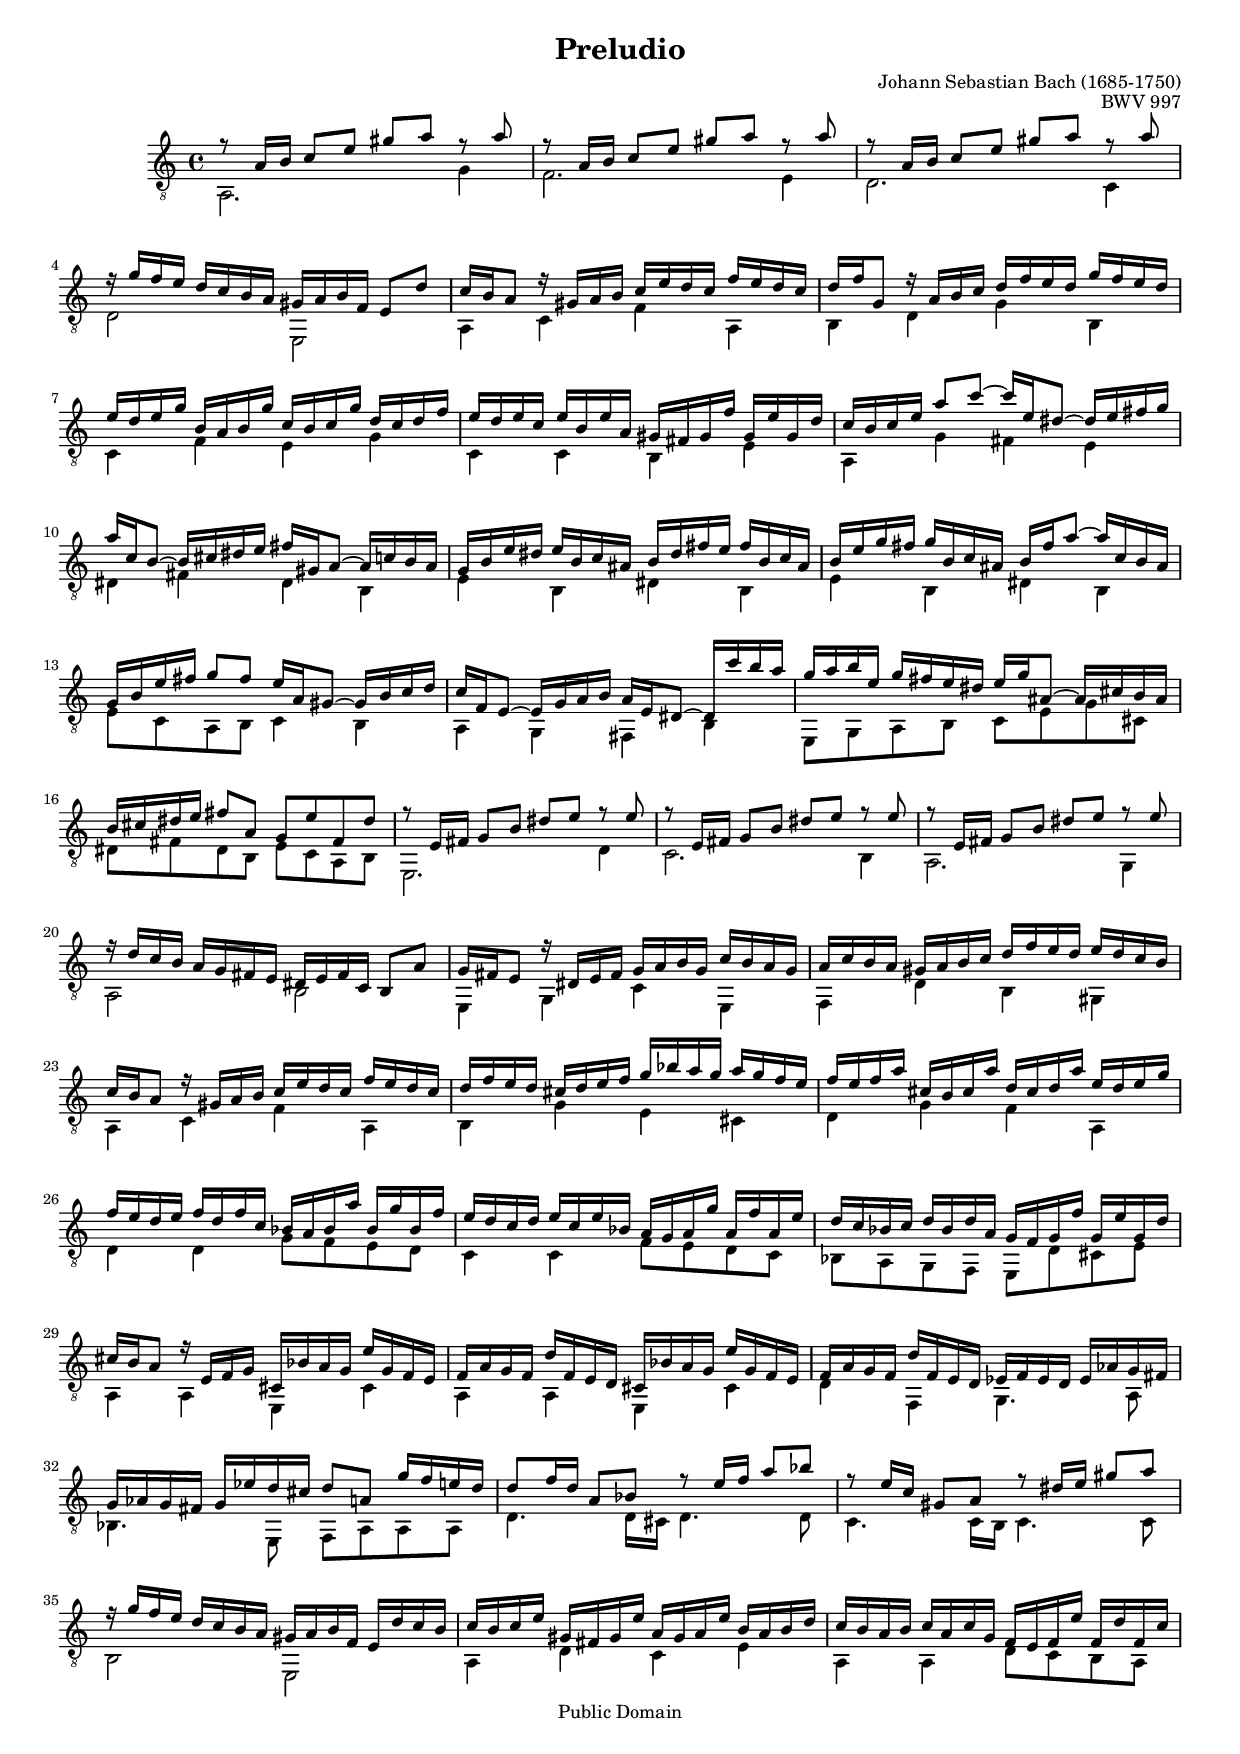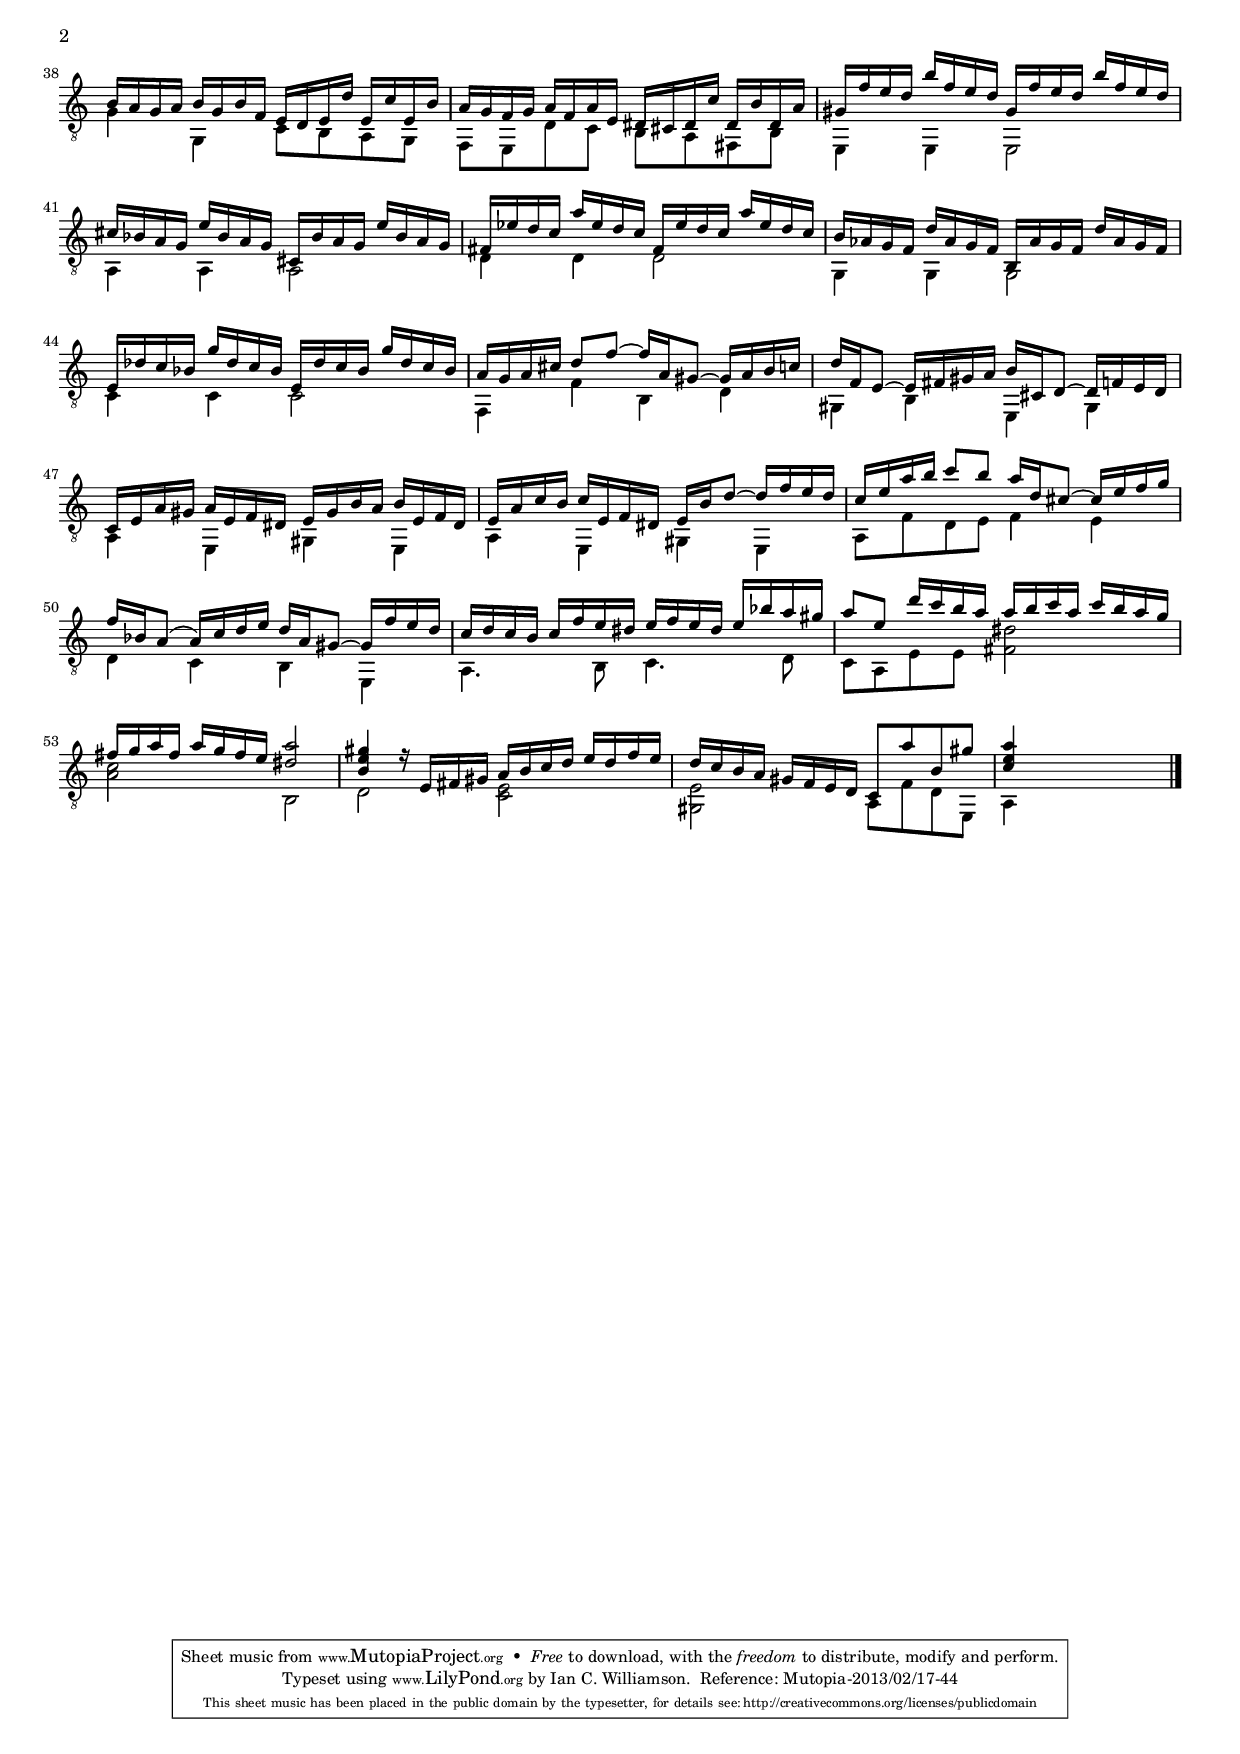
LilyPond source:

\header 
{
  title     =  "Preludio"
  opus      =  "BWV 997"
  composer  =  "Johann Sebastian Bach (1685-1750)"
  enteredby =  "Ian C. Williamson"

  % mutopia headers.
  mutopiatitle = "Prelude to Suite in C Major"
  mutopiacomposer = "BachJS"
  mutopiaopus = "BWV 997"
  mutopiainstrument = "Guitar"
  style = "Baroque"
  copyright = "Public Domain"
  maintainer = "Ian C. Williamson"
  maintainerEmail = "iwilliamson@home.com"
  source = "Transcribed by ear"
  
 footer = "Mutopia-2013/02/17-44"
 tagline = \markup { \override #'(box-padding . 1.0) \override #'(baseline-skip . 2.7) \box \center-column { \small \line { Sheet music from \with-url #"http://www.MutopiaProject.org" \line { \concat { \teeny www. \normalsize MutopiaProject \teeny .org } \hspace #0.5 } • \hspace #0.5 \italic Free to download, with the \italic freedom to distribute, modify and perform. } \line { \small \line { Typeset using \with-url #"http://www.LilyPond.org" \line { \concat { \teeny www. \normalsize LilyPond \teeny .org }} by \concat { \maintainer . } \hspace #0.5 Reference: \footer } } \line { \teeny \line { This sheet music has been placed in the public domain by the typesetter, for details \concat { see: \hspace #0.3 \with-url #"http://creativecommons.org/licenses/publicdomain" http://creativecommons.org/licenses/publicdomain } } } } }
}

\version "2.16.1"
#(set-global-staff-size 16)

global =  
{
  \key c \major
  \time 4/4
  \clef "treble_8"
}

melody =  \relative c'' \new Voice = "melody" 
{
   \global
   \voiceOne

   % 1
   r8 a16 b c8 e gis a r a |
   r8 a,16 b c8 e gis a r a |
   r8 a,16 b c8 e gis a r a |
   r16 g f e d c b a gis a b f e8 d' | 
   c16 b a8 r16 gis a b c e d c f e d c | 
   d f g,8  r16 a b c d f e d g f e d |
   e d e g b, a b g' c, b c g' d c d f |
   e d e c e b e a, gis fis gis f' gis, e' gis, d' |
   c16 b c e a8 c8 ~ c16 e,16 dis8 ~ dis16 e16 fis g |

   % 10
   a c, b8 ~ b16 cis16 dis e fis gis, a8 ~ a16 c16 b a |
   g b e dis e b c ais b dis fis e fis b, c ais |
   b e g fis g b, c ais b fis' a8 ~ a16 c,16 b ais |
   g b e fis g8 fis e16 a, gis8 ~ gis16 b16 c d |
   c f, e8 ~ e16 g16 a b a e dis8 ~ dis16 c''16 b a |
   g a b e, g fis e dis e g ais,8 ~ ais16 cis16 b ais |
   b cis dis e fis8 a, g e' fis, dis' |
   r8 e,16 fis g8 b dis e r e |
   r8 e,16 fis g8 b dis e r e |
   r8 e,16 fis g8 b dis e r e |

   % 20
   r16 d c b a g fis e dis e fis c b8 a' |
   g16 fis e8 r16 dis e fis g a b g c b a g |
   a c b a gis a b c d f e d e d c b |
   c b a8 r16 gis a b c e d c f e d c |
   d f e d cis d e f g bes a g a g f e |
   f e f a cis, b cis a' d, cis d a' e d e g |
   f e d e f d f c bes a bes a' bes, g' bes, f' |
   e d c d e c e bes a g a g' a, f' a, e' |
   d c bes c d bes d a g f g f' g, e' g, d' |
   cis b a8 r16 e f g cis, bes' a g e' g, f e |

   % 30
   f a g f d' f, e d cis bes' a g e' g, f e |
   f a g f d' f, e d ees f ees d ees aes g fis |
   g aes g fis g ees' d cis d8 a g'16 f e d |
   d8 f16 d a8 bes r e16 f a8 bes8 |
   r e,16 c gis8 a8 r dis16 e gis8 a |
   r16 g f e d c b a gis a b f e d' c b |
   c b c e gis, fis gis e' a, gis a e' b a b d |
   c b a b c a c g f e f e' f, d' f, c' |
   b a g a b g b f e d e d' e, c' e, b' |
   a g f g a f a e dis cis dis c' dis, b' dis, a' |

   % 40
   gis f' e d b' f e d gis, f' e d b' f e d |
   cis bes a g e' bes a g cis, bes' a g e' bes a g |
   fis ees' d c a' ees d c fis, ees' d c a' ees d c |
   b aes g f d' aes g f b, aes' g f d' aes g f |
   e des' c bes g' des c bes e, des' c bes g' des c bes |
   a g a cis d8 f ~ f16 a, gis8 ~ gis16 a b c |
   d f, e8 ~ e16 fis gis a b cis, d8 ~ d16 f e d |
   c e a gis a e f dis e gis b a b e, f dis |
   e a c b c e, f dis e b' d8 ~ d16 f e d |
   c e a b c8 b a16 d, cis8 ~ cis16 e f g |

   % 50
   f bes, a8(  a16) c d e d a gis8 ~ gis16 f' e d |
   c d c b c f e dis e f e dis e bes' a gis |
   a8 e d'16 c b a a b c a c b a g |
   fis g a fis a g fis e <dis a'>2 |
   <b e gis>4 r16 e, fis gis a b c d e d f e |
   d c b a gis f e d c8 a'' b, gis' |
   <c, e a>4 s2. \bar "|."
}

bass =  \relative c' \new Voice = "bass" 
{
   \global
   \voiceTwo

   % 1
   a2. g'4 |
   f2. e4  |
   d2. c4  |
   d2 e, |
   a4 c f a, |
   b d g b, |
   c f e g |
   c, c b e |
   a,4 g' fis e |

   % 10
   dis fis dis b |
   e b dis b |
   e b dis b |
   e8 c a b c4 b |
   a g fis b |
   e,8 g a b c e g cis, |
   dis fis dis b e c a b |
   e,2. d'4 |
   c2. b4 | a2. g4 | 
   a2 b |

   % 20
   e,4 g c e, | 
   f d' b gis |
   a c f a, |
   b g' e cis |
   d g f a,
   d d g8 f e d |
   c4 c f8 e d c |
   bes a g f e d' cis e |
   a,4 a e cis' |
   a a e cis' |

   % 30
   d f, g4. a8 |
   bes4. e,8 f a a a |
   d4. d16 cis d4. d8 |
   c4. c16 b c4. c8 |
   b2 e, |
   a4 d c e |
   a, a d8 c b a | 
   g'4 g, c8 b a g |
   f e d' c b a fis b | 
   e,4 e e2 |

   % 40
   a4 a a2 |
   d4 d d2 |
   g,4 g g2 |
   c4 c c2 |
   f,4 f' b, d |
   gis, b e, gis |
   a e gis e |
   a e gis e |
   a8 f' d e f4 e |
   d c b e, |

   % 50
   a4. b8 c4. d8 |
   c a e' e <fis dis'>2 |
   <a c>2 b,2 |
   d2 <c e>2 |
   <gis e'>2 a8 f' d e, |
   a4 s2. 
}

guitar_staff = \new Staff
<<
   \set Staff.midiInstrument = "acoustic guitar (nylon)"

   \transpose c' c \melody
   \transpose c' c \bass
>>

\score 
{ 
   % Music
   \guitar_staff

   % Paper output
   \layout 
   {
   }

   % Midi output
   
  \midi {
    \tempo 4 = 80
    }
}
